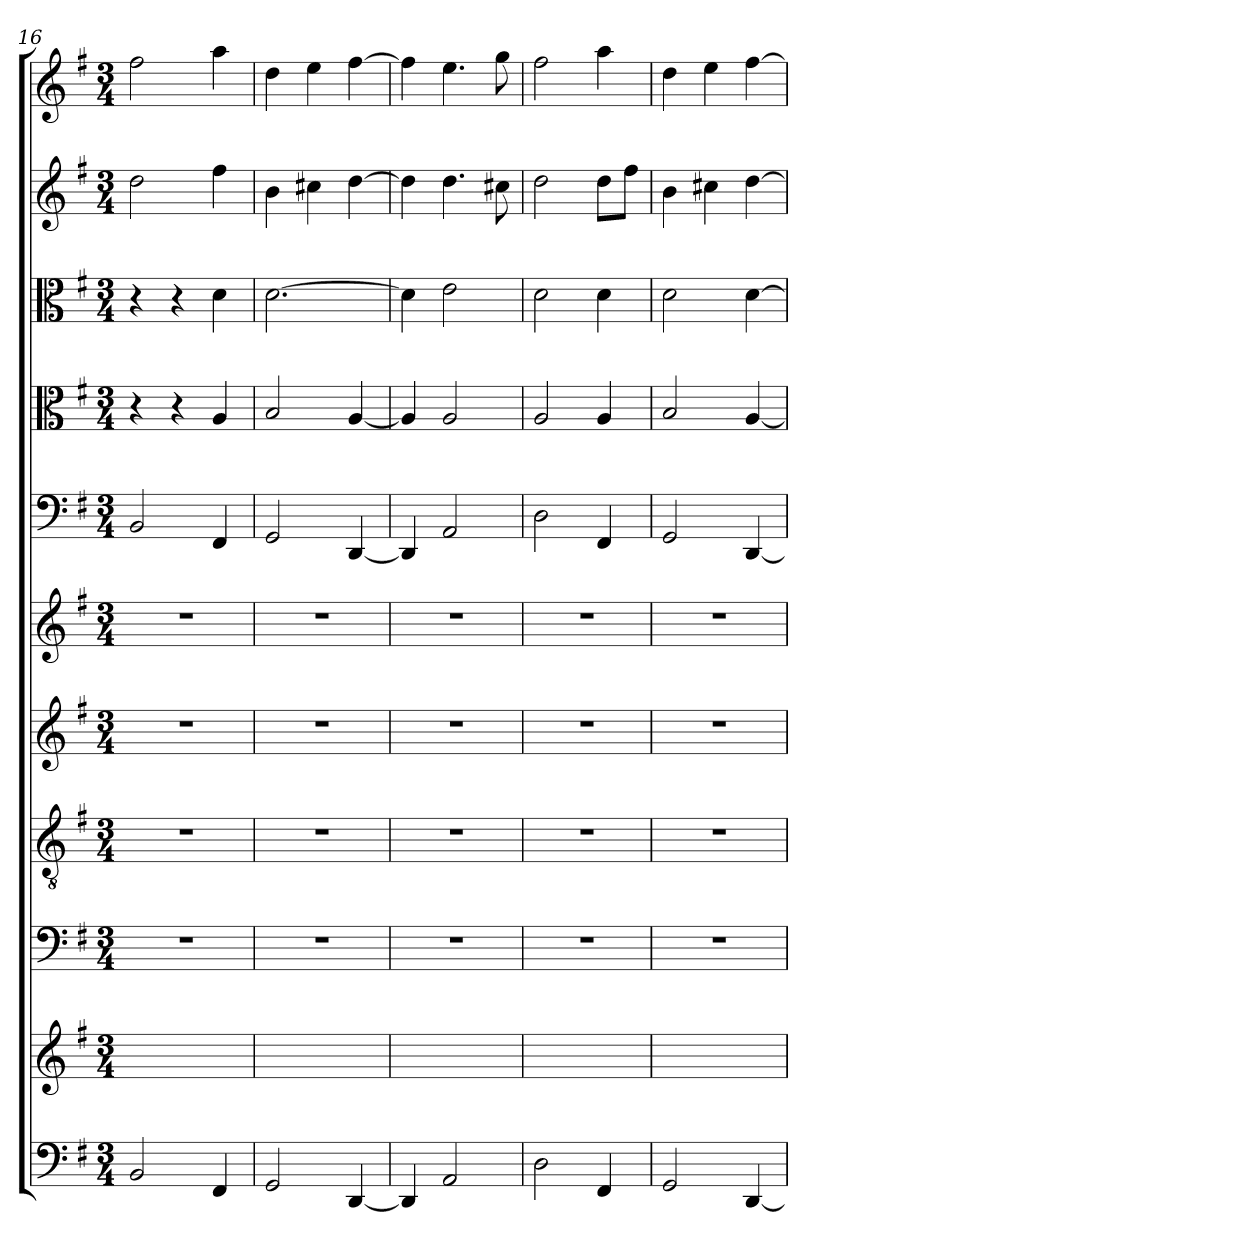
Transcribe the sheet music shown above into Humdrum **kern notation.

**kern	**kern	**kern	**kern	**kern	**kern	**kern	**kern	**kern	**kern	**kern
*part11	*part10	*part9	*part8	*part7	*part6	*part5	*part4	*part3	*part2	*part1
*staff11	*staff10	*staff9	*staff8	*staff7	*staff6	*staff5	*staff4	*staff3	*staff2	*staff1
*clefF4	*clefG2	*clefF4	*clefGv2	*clefG2	*clefG2	*clefF4	*clefC3	*clefC3	*clefG2	*clefG2
*k[f#]	*k[f#]	*k[f#]	*k[f#]	*k[f#]	*k[f#]	*k[f#]	*k[f#]	*k[f#]	*k[f#]	*k[f#]
*G:	*G:	*G:	*G:	*G:	*G:	*G:	*G:	*G:	*G:	*G:
*M3/4	*M3/4	*M3/4	*M3/4	*M3/4	*M3/4	*M3/4	*M3/4	*M3/4	*M3/4	*M3/4
=16	=16	=16	=16	=16	=16	=16	=16	=16	=16	=16
2BB/	2.ryy	2.r	2.r	2.r	2.r	2BB/	4r	4r	2dd\	2ff#\
.	.	.	.	.	.	.	4r	4r	.	.
4FF#/	.	.	.	.	.	4FF#/	4A/	4d\	4ff#\	4aa\
=17	=17	=17	=17	=17	=17	=17	=17	=17	=17	=17
2GG/	2.ryy	2.r	2.r	2.r	2.r	2GG/	2B/	[2.d\	4b\	4dd\
.	.	.	.	.	.	.	.	.	4cc#X\	4ee\
[4DD/	.	.	.	.	.	[4DD/	[4A/	.	[4dd\	[4ff#\
=18	=18	=18	=18	=18	=18	=18	=18	=18	=18	=18
4DD/]	2.ryy	2.r	2.r	2.r	2.r	4DD/]	4A/]	4d\]	4dd\]	4ff#\]
2AA/	.	.	.	.	.	2AA/	2A/	2e\	4.dd\	4.ee\
.	.	.	.	.	.	.	.	.	8cc#X\	8gg\
=19	=19	=19	=19	=19	=19	=19	=19	=19	=19	=19
2D\	2.ryy	2.r	2.r	2.r	2.r	2D\	2A/	2d\	2dd\	2ff#\
4FF#/	.	.	.	.	.	4FF#/	4A/	4d\	8dd\L	4aa\
.	.	.	.	.	.	.	.	.	8ff#\J	.
!!LO:PB:g=z
=20	=20	=20	=20	=20	=20	=20	=20	=20	=20	=20
2GG/	2.ryy	2.r	2.r	2.r	2.r	2GG/	2B/	2d\	4b\	4dd\
.	.	.	.	.	.	.	.	.	4cc#X\	4ee\
[4DD/	.	.	.	.	.	[4DD/	[4A/	[4d\	[4dd\	[4ff#\
=	=	=	=	=	=	=	=	=	=	=
*-	*-	*-	*-	*-	*-	*-	*-	*-	*-	*-
